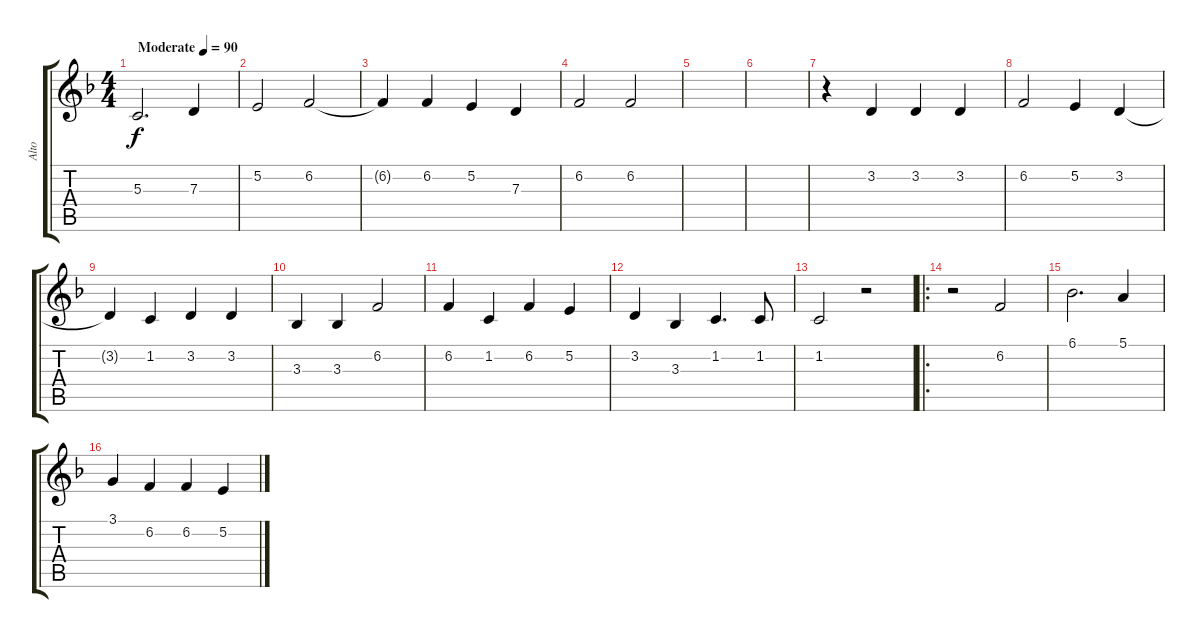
\track ("Alto" "Alto") {instrument pad2warm}
\staff {score tabs}
\tuning (E4 B3 G3 D3 A2 E2) {hide}
\ts (4 4)
\tempo (90 "Moderate")
\clef g2
\ks f
5.3.2{d dy f instrument pad2warm} 7.3.4 |
5.2.2 6.2.2 |
6.2{t}.4 6.2.4 5.2.4 7.3.4 |
6.2.2 6.2.2 |
|
|
r.4 3.2.4 3.2.4 3.2.4 |
6.2.2 5.2.4 3.2.4 |
3.2{t}.4 1.2.4 3.2.4 3.2.4 |
3.3.4 3.3.4 6.2.2 |
6.2.4 1.2.4 6.2.4 5.2.4 |
3.2.4 3.3.4 1.2.4{d} 1.2.8 |
1.2.2 r.2 |
\ro
r.2 6.2.2 |
6.1.2{d} 5.1.4 |
3.1.4 6.2.4 6.2.4 5.2.4
